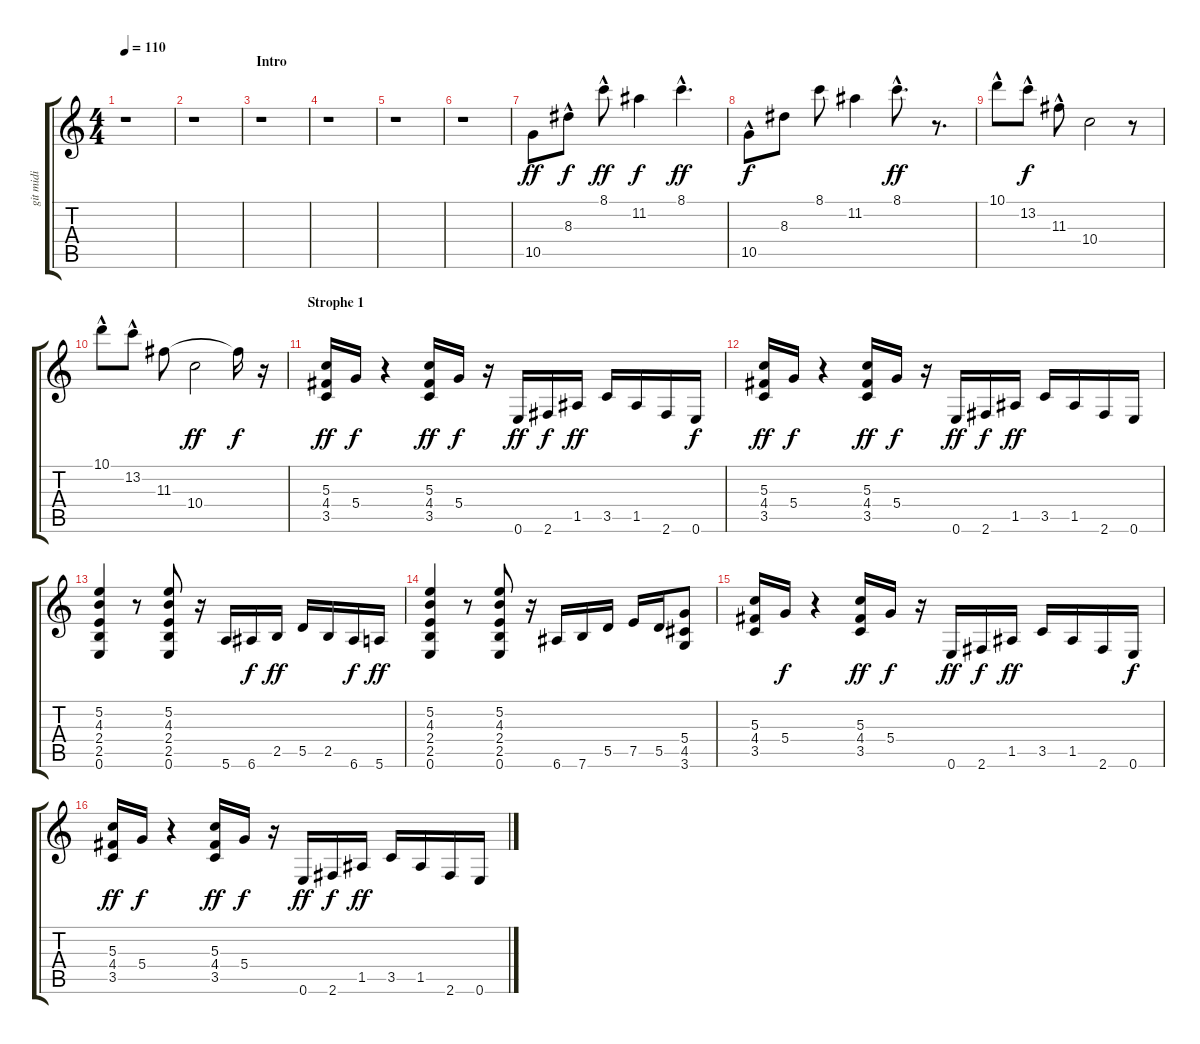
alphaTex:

\track ("git midi" "git midi") {instrument overdrivenguitar}
\staff {score tabs}
\tuning (E4 B3 G3 D3 A2 E2) {hide}
\ts (4 4)
\tempo 110
\clef g2
\ks c
r.1{dy ff instrument overdrivenguitar} |
r.1 |
\section ("" "Intro")
r.1 |
r.1 |
r.1 |
r.1 |
10.5.8 8.3{hac}.8{dy f} 8.1{hac}.8{dy ff} 11.2.4{dy f} 8.1{hac}.4{d dy ff} |
10.5{hac}.8{dy f} 8.3.8 8.1.8 11.2.4 8.1{hac}.8{d dy ff} r.8{d} |
10.1{hac}.8 13.2{hac}.8{dy f} 11.3{hac}.8 10.4.2 r.8 |
10.1{hac}.8 13.2{hac}.8 11.3.8 10.4.2{dy ff} 11.3{t}.16{dy f} r.16 |
\section ("" "Strophe 1")
(5.3 4.4 3.5).16{dy ff} 5.4.16{dy f} r.4 (5.3 4.4 3.5).16{dy ff} 5.4.16{dy f} r.16 0.6.16{dy ff} 2.6.16{dy f} 1.5.16{dy ff} 3.5.16 1.5.16 2.6.16 0.6.16{dy f} |
(5.3 4.4 3.5).16{dy ff} 5.4.16{dy f} r.4 (5.3 4.4 3.5).16{dy ff} 5.4.16{dy f} r.16 0.6.16{dy ff} 2.6.16{dy f} 1.5.16{dy ff} 3.5.16 1.5.16 2.6.16 0.6.16 |
(5.2 4.3 2.4 2.5 0.6).4 r.8 (5.2 4.3 2.4 2.5 0.6).8 r.16 5.6.16 6.6.16{dy f} 2.5.16{dy ff} 5.5.16 2.5.16 6.6.16{dy f} 5.6.16{dy ff} |
(5.2 4.3 2.4 2.5 0.6).4 r.8 (5.2 4.3 2.4 2.5 0.6).8 r.16 6.6.16 7.6.16 5.5.16 7.5.16 5.5.16 (5.4 4.5 3.6).8 |
(5.3 4.4 3.5).16 5.4.16{dy f} r.4 (5.3 4.4 3.5).16{dy ff} 5.4.16{dy f} r.16 0.6.16{dy ff} 2.6.16{dy f} 1.5.16{dy ff} 3.5.16 1.5.16 2.6.16 0.6.16{dy f} |
(5.3 4.4 3.5).16{dy ff} 5.4.16{dy f} r.4 (5.3 4.4 3.5).16{dy ff} 5.4.16{dy f} r.16 0.6.16{dy ff} 2.6.16{dy f} 1.5.16{dy ff} 3.5.16 1.5.16 2.6.16 0.6.16
